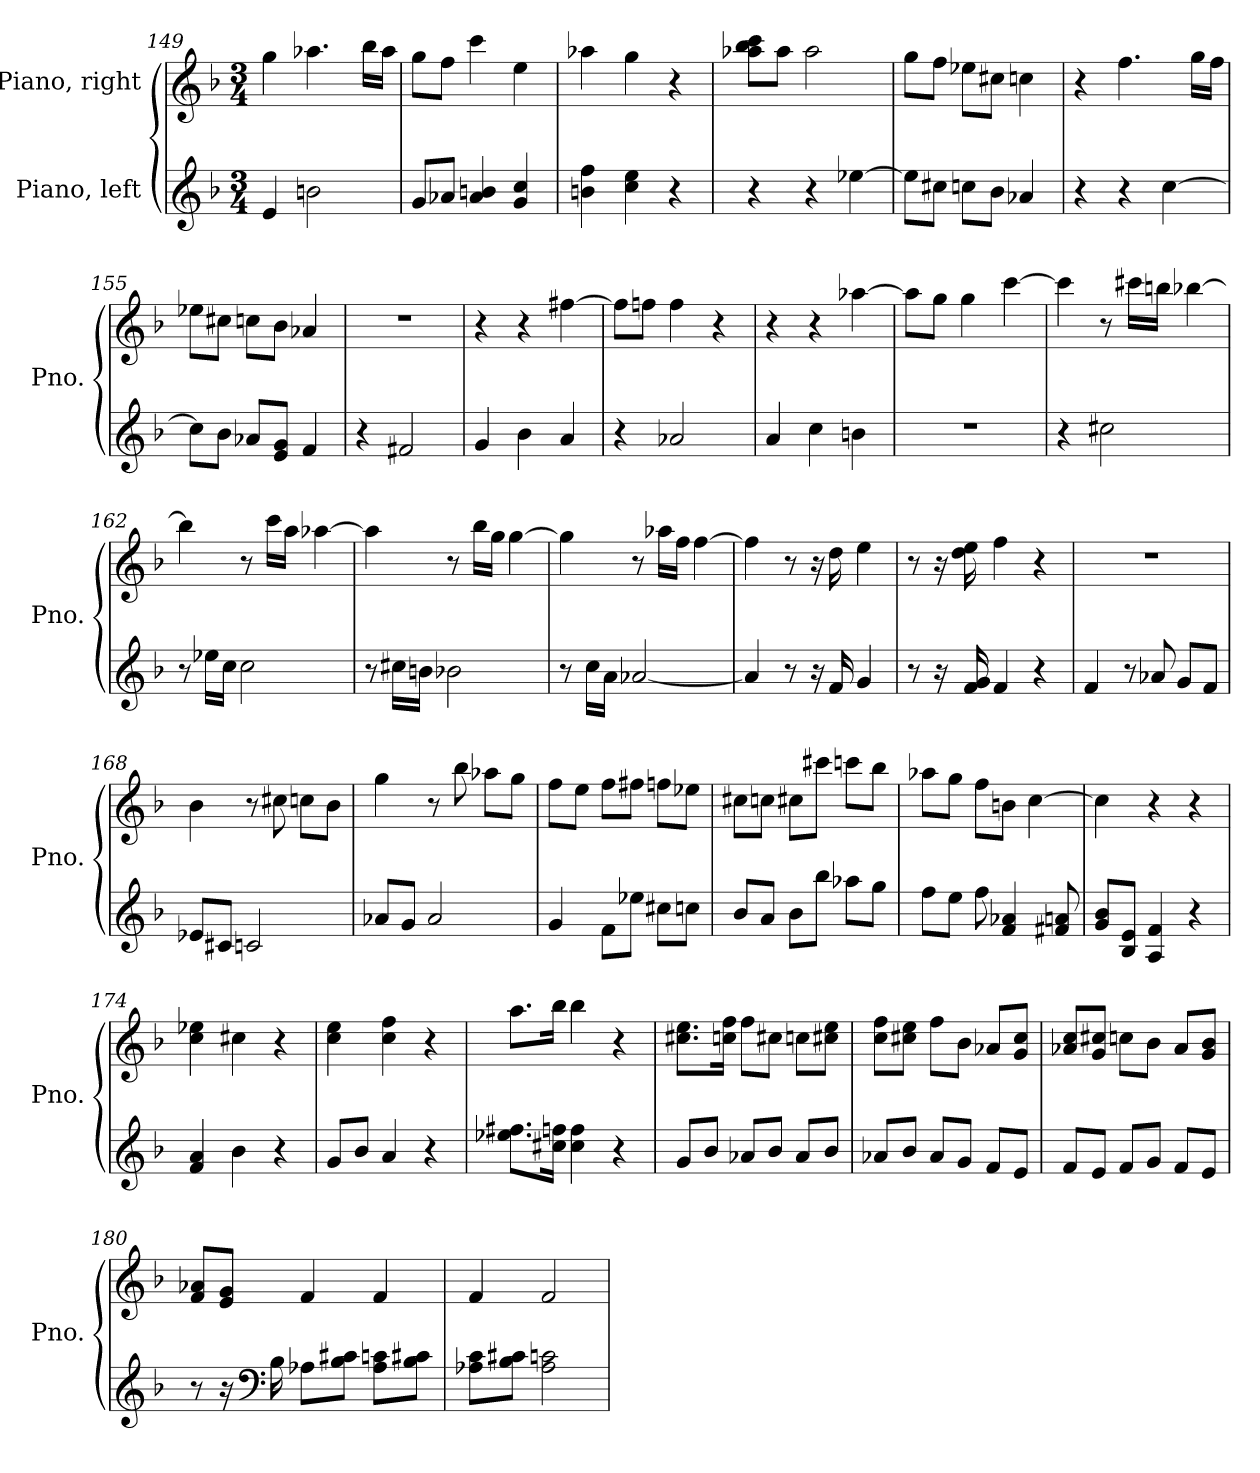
**kern	**kern
*part2	*part1
*staff2	*staff1
*I"Piano, left	*I"Piano, right
*I'Pno.	*I'Pno.
!!LO:LB:g=z
*clefG2	*clefG2
*k[b-]	*k[b-]
*M3/4	*M3/4
=149	=149
4e/	4gg\
2bn\	4.aa-X\
.	16bb-\LL
.	16aa-\JJ
=150	=150
8g/L	8gg\L
8a-X/J	8ff\J
4a-/ 4bn/	4ccc\
4g/ 4cc/	4ee\
=151	=151
4bn\ 4ff\	4aa-X\
4cc\ 4ee\	4gg\
4r	4r
=152	=152
4r	8aa-X\ 8bb-\ 8ccc\L
.	8aa-\J
4r	2aa-\
[4ee-X\	.
=153	=153
8ee-\L]	8gg\L
8cc#X\J	8ff\J
8ccn\L	8ee-X\L
8b-\J	8cc#X\J
4a-X/	4ccn\
=154	=154
4r	4r
4r	4.ff\
[4cc\	.
.	16gg\LL
.	16ff\JJ
!!LO:LB:g=z
=155	=155
8cc\L]	8ee-X\L
8b-\J	8cc#X\J
8a-X/L	8ccn\L
8e/ 8g/J	8b-\J
4f/	4a-X/
=156	=156
4r	2.r
2f#X/	.
=157	=157
4g/	4r
4b-\	4r
4a/	[4ff#X\
=158	=158
4r	8ff#\L]
.	8ffn\J
2a-X/	4ff\
.	4r
=159	=159
4a/	4r
4cc\	4r
4bn\	[4aa-X\
=160	=160
2.r	8aa-\L]
.	8gg\J
.	4gg\
.	[4ccc\
=161	=161
4r	4ccc\]
2cc#X\	8r
.	16ccc#X\LL
.	16bbn\JJ
.	[4bb-X\
!!LO:LB:g=z
=162	=162
8r	4bb-\]
16ee-X\LL	.
16cc\JJ	.
2cc\	8r
.	16ccc\LL
.	16aa\JJ
.	[4aa-X\
=163	=163
8r	4aa-\]
16cc#X\LL	.
16bn\JJ	.
2b-X\	8r
.	16bb-\LL
.	16gg\JJ
.	[4gg\
=164	=164
8r	4gg\]
16cc\LL	.
16a\JJ	.
[2a-X/	8r
.	16aa-X\LL
.	16ff\JJ
.	[4ff\
=165	=165
4a-/]	4ff\]
8r	8r
16r	16r
16f/	16dd\
4g/	4ee\
=166	=166
8r	8r
16r	16r
16f/ 16g/	16dd\ 16ee\
4f/	4ff\
4r	4r
!!LO:LB:g=z
=167	=167
4f/	2.r
8r	.
8a-X/	.
8g/L	.
8f/J	.
=168	=168
8e-X/L	4b-\
8c#X/J	.
2cn/	8r
.	8cc#X\
.	8ccn\L
.	8b-\J
=169	=169
8a-X/L	4gg\
8g/J	.
2a-/	8r
.	8bb-\
.	8aa-X\L
.	8gg\J
=170	=170
4g/	8ff\L
.	8ee\J
8f\L	8ff\L
8ee-X\J	8ff#X\J
8cc#X\L	8ffn\L
8ccn\J	8ee-X\J
=171	=171
8b-/L	8cc#X\L
8a/J	8ccn\J
8b-\L	8cc#X\L
8bb-\J	8ccc#X\J
8aa-X\L	8cccn\L
8gg\J	8bb-\J
!!LO:PB:g=z
=172	=172
8ff\L	8aa-X\L
8ee\J	8gg\J
8ff\	8ff\L
4f/ 4a-X/	8bn\J
.	[4cc\
8f#X/ 8an/	.
=173	=173
8g/ 8b-/L	4cc\]
8B-/ 8e/J	.
4A/ 4f/	4r
4r	4r
=174	=174
4f/ 4a/	4cc\ 4ee-X\
4b-\	4cc#X\
4r	4r
=175	=175
8g/L	4cc\ 4ee\
8b-/J	.
4a/	4cc\ 4ff\
4r	4r
=176	=176
8.ee-X\ 8.ff#X\L	8.aa\L
16cc#X\ 16ffn\Jk	16bb-\Jk
4cc#\ 4ff\	4bb-\
4r	4r
=177	=177
8g/L	8.cc#X\ 8.ee\L
8b-/J	.
.	16ccn\ 16ff\Jk
8a-X/L	8ff\L
8b-/J	8cc#X\J
8a-/L	8ccn\L
8b-/J	8cc#X\ 8ee\J
!!LO:LB:g=z
=178	=178
8a-X/L	8cc\ 8ff\L
8b-/J	8cc#X\ 8ee\J
8a-/L	8ff\L
8g/J	8b-\J
8f/L	8a-X/L
8e/J	8g/ 8cc#/J
=179	=179
8f/L	8a-X/ 8cc/L
8e/J	8g/ 8cc#X/J
8f/L	8ccn\L
8g/J	8b-\J
8f/L	8a-/L
8e/J	8g/ 8b-/J
=180	=180
8r	8f/ 8a-X/L
16r	8e/ 8g/J
*clefF4	*
16B-\	.
8A-X\L	4f/
8B-\ 8c#X\J	.
8A-\ 8cn\L	4f/
8B-\ 8c#X\J	.
=181	=181
8A-X\ 8c\L	4f/
8B-\ 8c#X\J	.
2A-\ 2cn\	2f/
=	=
*-	*-
